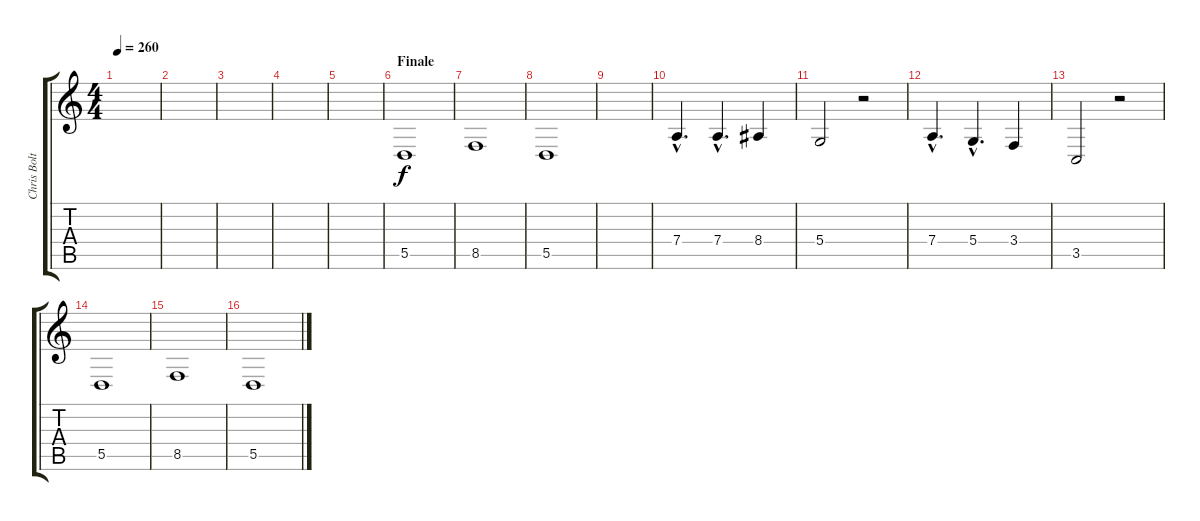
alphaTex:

\track ("Chris Boltendahl" "Chris Bolt") {instrument oboe}
\staff {score tabs}
\tuning (E4 B3 G3 D3 A2 E2) {hide}
\ts (4 4)
\tempo 260
\clef g2
\ks c
|
|
|
|
|
\section ("" "Finale")
5.5.1 |
8.5.1 |
5.5.1 |
|
7.4{hac}.4{d} 7.4{hac}.4{d} 8.4.4 |
5.4.2 r.2 |
7.4{hac}.4{d} 5.4{hac}.4{d} 3.4.4 |
3.5.2 r.2 |
5.5.1 |
8.5.1 |
5.5.1
